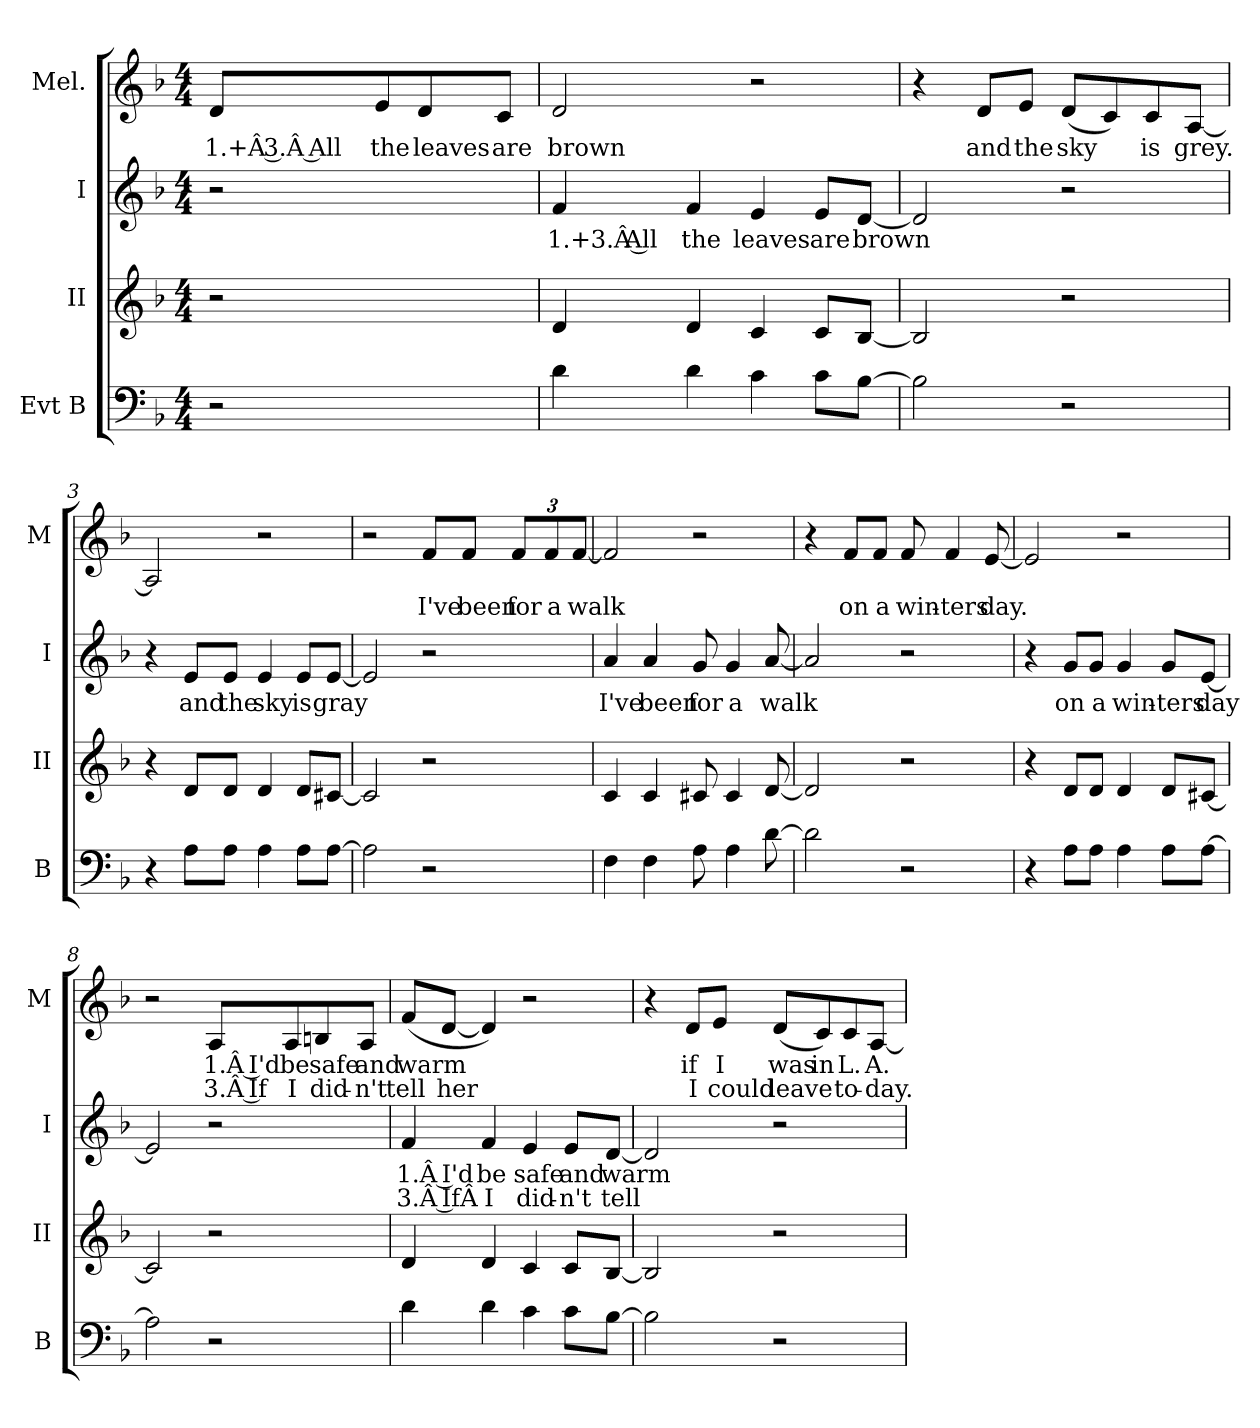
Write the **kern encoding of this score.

**kern	**kern	**kern	**text	**text	**kern	**text	**text
*part4	*part3	*part2	*part2	*part2	*part1	*part1	*part1
*staff4	*staff3	*staff2	*staff2	*staff2	*staff1	*staff1	*staff1
*I"Evt B	*I"II	*I"I	*	*	*I"Mel.	*	*
*I'B	*I'II	*I'I	*	*	*I'M	*	*
*clefF4	*clefG2	*clefG2	*	*	*clefG2	*	*
*k[b-]	*k[b-]	*k[b-]	*	*	*k[b-]	*	*
*M4/4	*M4/4	*M4/4	*	*	*M4/4	*	*
*MM120	*MM120	*MM120	*	*	*MM120	*	*
=	=	=	=	=	=	=	=
!	!	!	!	!	!	!LO:LY:b	!
2r	2r	2r	.	.	8d/L	1.+Â 3.Â All	.
!	!	!	!	!	!	!LO:LY:b	!
.	.	.	.	.	8e/	the	.
!	!	!	!	!	!	!LO:LY:b	!
.	.	.	.	.	8d/	leaves	.
!	!	!	!	!	!	!LO:LY:b	!
.	.	.	.	.	8c/J	are	.
=1	=1	=1	=1	=1	=1	=1	=1
!	!	!	!LO:LY:b	!	!	!LO:LY:b	!
4d\	4d/	4f/	1.+3.Â All	.	2d/	brown	.
!	!	!	!LO:LY:b	!	!	!	!
4d\	4d/	4f/	the	.	.	.	.
!	!	!	!LO:LY:b	!	!	!	!
4c\	4c/	4e/	leaves	.	2r	.	.
!	!	!	!LO:LY:b	!	!	!	!
8c\L	8c/L	8e/L	are	.	.	.	.
!	!	!	!LO:LY:b	!	!	!	!
[8B-\J	[8B-/J	[8d/J	brown	.	.	.	.
=2	=2	=2	=2	=2	=2	=2	=2
2B-\]	2B-/]	2d/]	.	.	4r	.	.
!	!	!	!	!	!	!LO:LY:b	!
.	.	.	.	.	8d/L	and	.
!	!	!	!	!	!	!LO:LY:b	!
.	.	.	.	.	8e/J	the	.
!	!	!	!	!	!	!LO:LY:b	!
2r	2r	2r	.	.	(8d/L	sky	.
.	.	.	.	.	8c/)	.	.
!	!	!	!	!	!	!LO:LY:b	!
.	.	.	.	.	8c/	is	.
!	!	!	!	!	!	!LO:LY:b	!
.	.	.	.	.	[8A/J	grey.	.
!!LO:LB:g=z
=3	=3	=3	=3	=3	=3	=3	=3
4r	4r	4r	.	.	2A/]	.	.
!	!	!	!LO:LY:b	!	!	!	!
8A\L	8d/L	8e/L	and	.	.	.	.
!	!	!	!LO:LY:b	!	!	!	!
8A\J	8d/J	8e/J	the	.	.	.	.
!	!	!	!LO:LY:b	!	!	!	!
4A\	4d/	4e/	sky	.	2r	.	.
!	!	!	!LO:LY:b	!	!	!	!
8A\L	8d/L	8e/L	is	.	.	.	.
!	!	!	!LO:LY:b	!	!	!	!
[8A\J	[8c#X/J	[8e/J	gray	.	.	.	.
=4	=4	=4	=4	=4	=4	=4	=4
2A\]	2c#/]	2e/]	.	.	2r	.	.
!	!	!	!	!	!	!LO:LY:b	!
2r	2r	2r	.	.	8f/L	I've	.
!	!	!	!	!	!	!LO:LY:b	!
.	.	.	.	.	8f/J	been	.
*	*	*	*	*	*Xbrackettup	*	*
!	!	!	!	!	!	!LO:LY:b	!
.	.	.	.	.	12f/L	for	.
!	!	!	!	!	!	!LO:LY:b	!
.	.	.	.	.	12f/	a	.
!	!	!	!	!	!	!LO:LY:b	!
.	.	.	.	.	[12f/J	walk	.
=5	=5	=5	=5	=5	=5	=5	=5
!	!	!	!LO:LY:b	!	!	!	!
4F\	4c/	4a/	I've	.	2f/]	.	.
!	!	!	!LO:LY:b	!	!	!	!
4F\	4c/	4a/	been	.	.	.	.
!	!	!	!LO:LY:b	!	!	!	!
8A\	8c#X/	8g/	for	.	2r	.	.
!	!	!	!LO:LY:b	!	!	!	!
4A\	4c#/	4g/	a	.	.	.	.
!	!	!	!LO:LY:b	!	!	!	!
[8d\	[8d/	[8a/	walk	.	.	.	.
=6	=6	=6	=6	=6	=6	=6	=6
2d\]	2d/]	2a/]	.	.	4r	.	.
!	!	!	!	!	!	!LO:LY:b	!
.	.	.	.	.	8f/L	on	.
!	!	!	!	!	!	!LO:LY:b	!
.	.	.	.	.	8f/J	a	.
!	!	!	!	!	!	!LO:LY:b	!
2r	2r	2r	.	.	8f/	win-	.
!	!	!	!	!	!	!LO:LY:b	!
.	.	.	.	.	4f/	-ters	.
!	!	!	!	!	!	!LO:LY:b	!
.	.	.	.	.	[8e/	day.	.
!!LO:LB:g=z
=7	=7	=7	=7	=7	=7	=7	=7
4r	4r	4r	.	.	2e/]	.	.
!	!	!	!LO:LY:b	!	!	!	!
8A\L	8d/L	8g/L	on	.	.	.	.
!	!	!	!LO:LY:b	!	!	!	!
8A\J	8d/J	8g/J	a	.	.	.	.
!	!	!	!LO:LY:b	!	!	!	!
4A\	4d/	4g/	win-	.	2r	.	.
!	!	!	!LO:LY:b	!	!	!	!
8A\L	8d/L	8g/L	-ters	.	.	.	.
!	!	!	!LO:LY:b	!	!	!	!
[8A\J	[8c#X/J	[8e/J	day	.	.	.	.
=8	=8	=8	=8	=8	=8	=8	=8
2A\]	2c#/]	2e/]	.	.	2r	.	.
!	!	!	!	!	!	!LO:LY:b	!LO:LY:b
2r	2r	2r	.	.	8A/L	1.Â I'd	3.Â If
!	!	!	!	!	!	!LO:LY:b	!LO:LY:b
.	.	.	.	.	8A/	be	I
!	!	!	!	!	!	!LO:LY:b	!LO:LY:b
.	.	.	.	.	8Bn/	safe	did-
!	!	!	!	!	!	!LO:LY:b	!LO:LY:b
.	.	.	.	.	8A/J	and	-n't
=9	=9	=9	=9	=9	=9	=9	=9
!	!	!	!LO:LY:b	!LO:LY:b	!	!LO:LY:b	!LO:LY:b
4d\	4d/	4f/	1.Â I'd	3.Â IfÂ	(8f/L	warm	tell
!	!	!	!	!	!	!	!LO:LY:b
.	.	.	.	.	[8d/J	.	her
!	!	!	!LO:LY:b	!LO:LY:b	!	!	!
4d\	4d/	4f/	be	I	4d/])	.	.
!	!	!	!LO:LY:b	!LO:LY:b	!	!	!
4c\	4c/	4e/	safe	did-	2r	.	.
!	!	!	!LO:LY:b	!LO:LY:b	!	!	!
8c\L	8c/L	8e/L	and	-n't	.	.	.
!	!	!	!LO:LY:b	!LO:LY:b	!	!	!
[8B-\J	[8B-/J	[8d/J	warm	tell	.	.	.
=10	=10	=10	=10	=10	=10	=10	=10
2B-\]	2B-/]	2d/]	.	.	4r	.	.
!	!	!	!	!	!	!LO:LY:b	!LO:LY:b
.	.	.	.	.	8d/L	if	I
!	!	!	!	!	!	!LO:LY:b	!LO:LY:b
.	.	.	.	.	8e/J	I	could
!	!	!	!	!	!	!LO:LY:b	!LO:LY:b
2r	2r	2r	.	.	(8d/L	was	leave
!	!	!	!	!	!	!LO:LY:b	!
.	.	.	.	.	8c/)	in	.
!	!	!	!	!	!	!LO:LY:b	!LO:LY:b
.	.	.	.	.	8c/	L.	to-
!	!	!	!	!	!	!LO:LY:b	!LO:LY:b
.	.	.	.	.	[8A/J	A.	-day.
=	=	=	=	=	=	=	=
*-	*-	*-	*-	*-	*-	*-	*-
